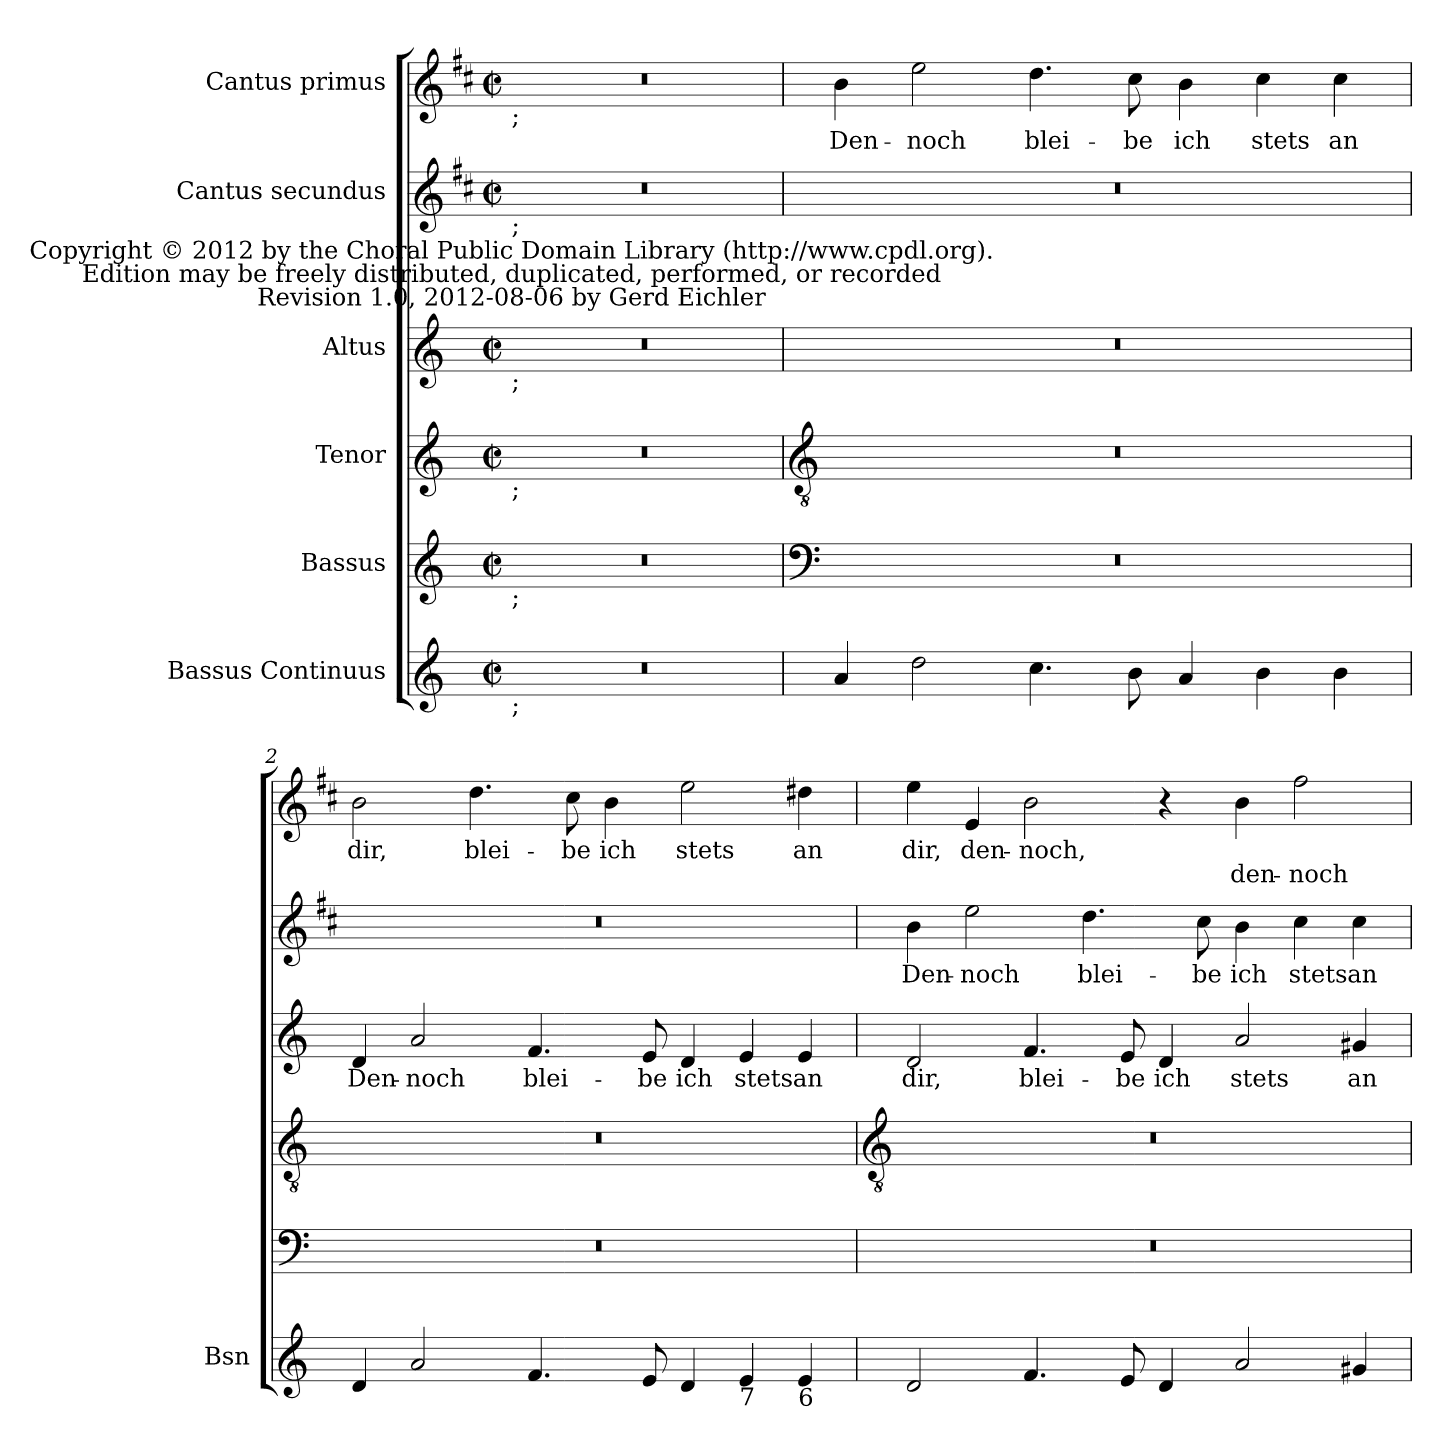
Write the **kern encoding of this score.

**kern	**kern	**kern	**kern	**text	**kern	**text	**kern	**text	**text
*part6	*part5	*part4	*part3	*part3	*part2	*part2	*part1	*part1	*part1
*staff6	*staff5	*staff4	*staff3	*staff3	*staff2	*staff2	*staff1	*staff1	*staff1
*I"Bassus Continuus	*I"Bassus	*I"Tenor	*I"Altus	*	*I"Cantus secundus	*	*I"Cantus primus	*	*
*I'Bsn	*	*	*	*	*	*	*	*	*
*clefG2	*clefG2	*clefG2	*clefG2	*	*clefG2	*	*clefG2	*	*
*	*	*	*	*	*ITrd1c2	*	*ITrd1c2	*	*
*k[]	*k[]	*k[]	*k[]	*	*k[]	*	*k[]	*	*
*C:	*C:	*C:	*C:	*	*C:	*	*C:	*	*
*M4/2	*M4/2	*M4/2	*M4/2	*	*M4/2	*	*M4/2	*	*
*met(c|)	*met(c|)	*met(c|)	*met(c|)	*	*met(c|)	*	*met(c|)	*	*
=	=	=	=	=	=	=	=	=	=
!	!	!	!	!	!	!	!LO:TX:b:t=;	!	!
!	!	!	!	!	!LO:TX:b:t=;	!	!	!	!
!	!	!	!	!	!LO:TX:b:cj:t=Copyright © 2012 by the Choral Public Domain Library (http&colon;//www.cpdl.org).\nEdition may be freely distributed, duplicated, performed, or recorded\nRevision 1.0, 2012-08-06 by Gerd Eichler	!	!	!	!
!	!	!	!LO:TX:b:t=;	!	!	!	!	!	!
!	!	!LO:TX:b:t=;	!	!	!	!	!	!	!
!	!LO:TX:b:t=;	!	!	!	!	!	!	!	!
!LO:TX:b:t=;	!	!	!	!	!	!	!	!	!
0r	0r	0r	0r	.	0r	.	0r	.	.
!!LO:LB:g=z
=1	=1	=1	=1	=1	=1	=1	=1	=1	=1
*	*clefF4	*clefGv2	*	*	*	*	*	*	*
!	!	!	!	!	!	!	!	!LO:LY:b	!
4a	0r	0r	0r	.	0r	.	4a	Den-	.
!	!	!	!	!	!	!	!	!LO:LY:b	!
2dd	.	.	.	.	.	.	2dd	-noch	.
!	!	!	!	!	!	!	!	!LO:LY:b	!
4.cc	.	.	.	.	.	.	4.cc	blei-	.
!	!	!	!	!	!	!	!	!LO:LY:b	!
8b	.	.	.	.	.	.	8b	-be	.
!	!	!	!	!	!	!	!	!LO:LY:b	!
4a	.	.	.	.	.	.	4a	ich	.
!	!	!	!	!	!	!	!	!LO:LY:b	!
4b	.	.	.	.	.	.	4b	stets	.
!	!	!	!	!	!	!	!	!LO:LY:b	!
4b	.	.	.	.	.	.	4b	an	.
=2	=2	=2	=2	=2	=2	=2	=2	=2	=2
!	!	!	!	!LO:LY:b	!	!	!	!LO:LY:b	!
4d	0r	0r	4d	Den-	0r	.	2a	dir,	.
!	!	!	!	!LO:LY:b	!	!	!	!	!
2a	.	.	2a	-noch	.	.	.	.	.
!	!	!	!	!	!	!	!	!LO:LY:b	!
.	.	.	.	.	.	.	4.cc	blei-	.
!	!	!	!	!LO:LY:b	!	!	!	!	!
4.f	.	.	4.f	blei-	.	.	.	.	.
!	!	!	!	!	!	!	!	!LO:LY:b	!
.	.	.	.	.	.	.	8b	-be	.
!	!	!	!	!	!	!	!	!LO:LY:b	!
.	.	.	.	.	.	.	4a	ich	.
!	!	!	!	!LO:LY:b	!	!	!	!	!
8e	.	.	8e	-be	.	.	.	.	.
!	!	!	!	!LO:LY:b	!	!	!	!LO:LY:b	!
4d	.	.	4d	ich	.	.	2dd	stets	.
!LO:TX:b:t=7	!	!	!	!	!	!	!	!	!
!	!	!	!	!LO:LY:b	!	!	!	!	!
4e	.	.	4e	stets	.	.	.	.	.
!LO:TX:b:t=6	!	!	!	!	!	!	!	!	!
!	!	!	!	!LO:LY:b	!	!	!	!LO:LY:b	!
4e	.	.	4e	an	.	.	4cc#X	an	.
!!LO:LB:g=z
=3	=3	=3	=3	=3	=3	=3	=3	=3	=3
*	*	*clefGv2	*	*	*	*	*	*	*
!	!	!	!	!LO:LY:b	!	!LO:LY:b	!	!LO:LY:b	!
2d	0r	0r	2d	dir,	4a	Den-	4dd	dir,	.
!	!	!	!	!	!	!LO:LY:b	!	!LO:LY:b	!
.	.	.	.	.	2dd	-noch	4d	den-	.
!	!	!	!	!LO:LY:b	!	!	!	!LO:LY:b	!
4.f	.	.	4.f	blei-	.	.	2a	-noch,	.
!	!	!	!	!	!	!LO:LY:b	!	!	!
.	.	.	.	.	4.cc	blei-	.	.	.
!	!	!	!	!LO:LY:b	!	!	!	!	!
8e	.	.	8e	-be	.	.	.	.	.
!	!	!	!	!LO:LY:b	!	!	!	!	!
4d	.	.	4d	ich	.	.	4r	.	.
!	!	!	!	!	!	!LO:LY:b	!	!	!
.	.	.	.	.	8b	-be	.	.	.
!	!	!	!	!LO:LY:b	!	!LO:LY:b	!	!	!LO:LY:b
2a	.	.	2a	stets	4a	ich	4a	.	den-
!	!	!	!	!	!	!LO:LY:b	!	!	!LO:LY:b
.	.	.	.	.	4b	stets	2ee	.	-noch
!	!	!	!	!LO:LY:b	!	!LO:LY:b	!	!	!
4g#X	.	.	4g#X	an	4b	an	.	.	.
=	=	=	=	=	=	=	=	=	=
*-	*-	*-	*-	*-	*-	*-	*-	*-	*-
